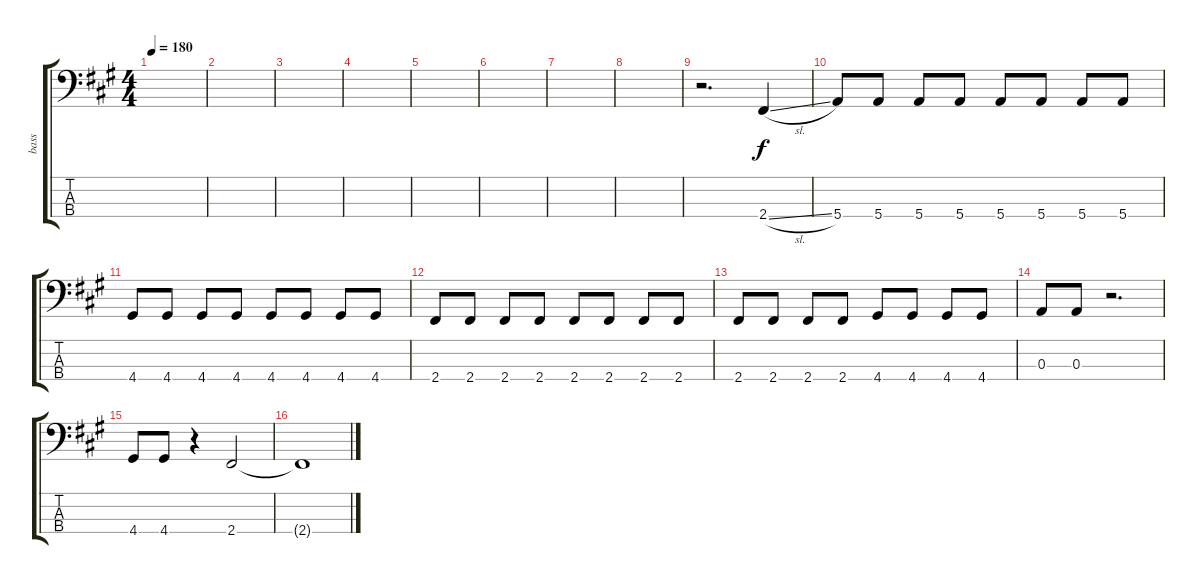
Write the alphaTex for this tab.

\track ("bass" "bass") {instrument acousticguitarnylon}
\staff {score tabs}
\tuning (G2 D2 A1 E1) {hide}
\ts (4 4)
\tempo 180
\clef f4
\ks a
|
|
|
|
|
|
|
|
r.2{d} 2.4{sl}.4 |
5.4.8 5.4.8 5.4.8 5.4.8 5.4.8 5.4.8 5.4.8 5.4.8 |
4.4.8 4.4.8 4.4.8 4.4.8 4.4.8 4.4.8 4.4.8 4.4.8 |
2.4.8 2.4.8 2.4.8 2.4.8 2.4.8 2.4.8 2.4.8 2.4.8 |
2.4.8 2.4.8 2.4.8 2.4.8 4.4.8 4.4.8 4.4.8 4.4.8 |
0.3.8 0.3.8 r.2{d} |
4.4.8 4.4.8 r.4 2.4.2 |
2.4{t}.1
